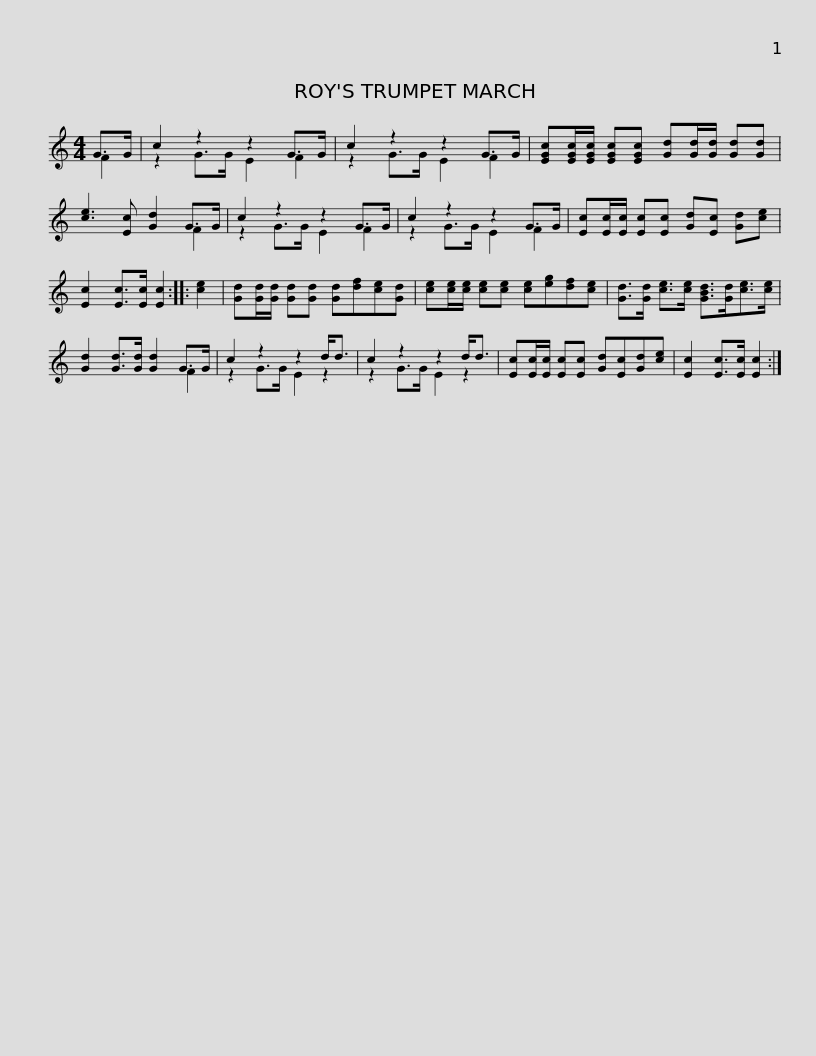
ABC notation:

X:1
%%score ( 1 2 )
L:1/8
M:4/4
I:linebreak $
K:C
V:1 treble
V:2 treble
V:1
 G>G | c2 z2 z2 G>G | c2 z2 z2 G>G | [EGc][EGc]/[EGc]/ [EGc][EGc] [Gd][Gd]/[Gd]/ [Gd][Gd] | [ce]3 [Ec] [Gd]2 G>G |$ %5
 c2 z2 z2 G>G | c2 z2 z2 G>G | [Ec][Ec]/[Ec]/ [Ec][Ec] [Gd][Ec] [Gd][ce] | [Ec]2 [Ec]>[Ec] [Ec]2 :: [ce]2 | %10
 [Gd][Gd]/[Gd]/ [Gd][Gd] [Gd][df][ce][Gd] |$ [ce][ce]/[ce]/ [ce][ce] [ce][eg][df][ce] | [Gd]>[Gd] [ce]>[ce] [GBd]>[Gd][ce]>[ce] | [Gd]2 [Gd]>[Gd] [Gd]2 G>G | c2 z2 z2 d<d | %15
 c2 z2 z2 d<d |$ [Ec][Ec]/[Ec]/ [Ec][Ec] [Gd][Ec][Gd][ce] | [Ec]2 [Ec]>[Ec] [Ec]2 :| %18
V:2
 F2 | z2 G>G E2 F2 | z2 G>G E2 F2 | x8 | x6 F2 |$ %5
 z2 G>G E2 F2 | z2 G>G E2 F2 | x8 | x6 :: x2 | %10
 x8 |$ x8 | x8 | x6 F2 | z2 G>G E2 z2 | %15
 z2 G>G E2 z2 |$ x8 | x6 :| %18
